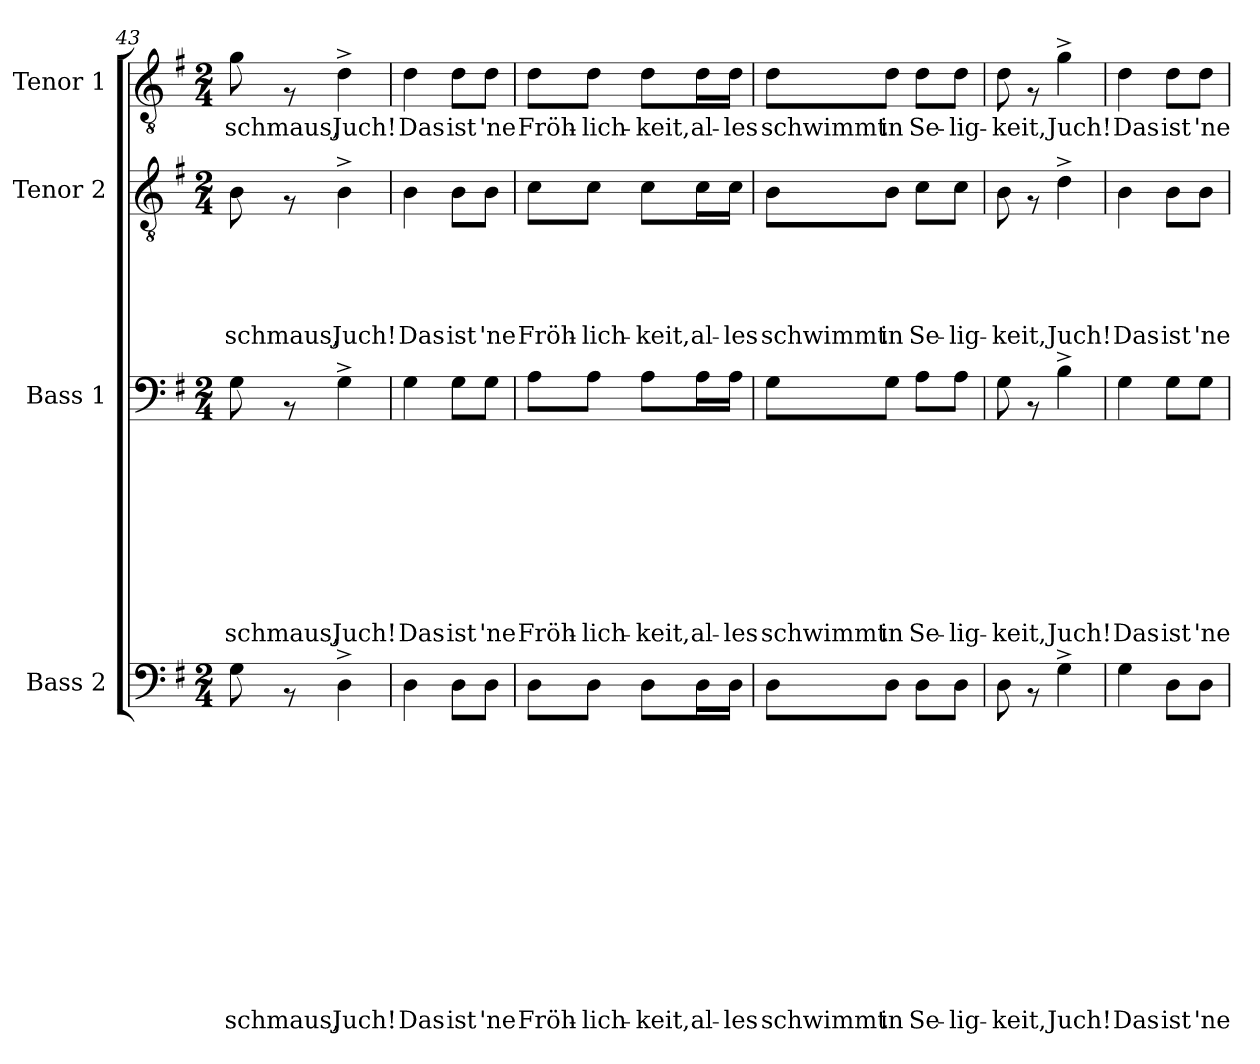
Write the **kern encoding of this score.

**kern	**text	**text	**text	**text	**text	**text	**text	**text	**text	**text	**text	**text	**text	**kern	**text	**text	**text	**text	**text	**text	**text	**text	**text	**kern	**text	**text	**text	**text	**text	**kern	**text
*part4	*part4	*part4	*part4	*part4	*part4	*part4	*part4	*part4	*part4	*part4	*part4	*part4	*part4	*part3	*part3	*part3	*part3	*part3	*part3	*part3	*part3	*part3	*part3	*part2	*part2	*part2	*part2	*part2	*part2	*part1	*part1
*staff4	*staff4	*staff4	*staff4	*staff4	*staff4	*staff4	*staff4	*staff4	*staff4	*staff4	*staff4	*staff4	*staff4	*staff3	*staff3	*staff3	*staff3	*staff3	*staff3	*staff3	*staff3	*staff3	*staff3	*staff2	*staff2	*staff2	*staff2	*staff2	*staff2	*staff1	*staff1
*I"Bass 2	*	*	*	*	*	*	*	*	*	*	*	*	*	*I"Bass 1	*	*	*	*	*	*	*	*	*	*I"Tenor 2	*	*	*	*	*	*I"Tenor 1	*
!!LO:PB:g=z
*clefF4	*	*	*	*	*	*	*	*	*	*	*	*	*	*clefF4	*	*	*	*	*	*	*	*	*	*clefGv2	*	*	*	*	*	*clefGv2	*
*k[f#]	*	*	*	*	*	*	*	*	*	*	*	*	*	*k[f#]	*	*	*	*	*	*	*	*	*	*k[f#]	*	*	*	*	*	*k[f#]	*
*G:	*	*	*	*	*	*	*	*	*	*	*	*	*	*G:	*	*	*	*	*	*	*	*	*	*G:	*	*	*	*	*	*G:	*
*M2/4	*	*	*	*	*	*	*	*	*	*	*	*	*	*M2/4	*	*	*	*	*	*	*	*	*	*M2/4	*	*	*	*	*	*M2/4	*
=43	=43	=43	=43	=43	=43	=43	=43	=43	=43	=43	=43	=43	=43	=43	=43	=43	=43	=43	=43	=43	=43	=43	=43	=43	=43	=43	=43	=43	=43	=43	=43
!	!	!	!	!	!	!	!	!	!	!	!	!	!LO:LY:b	!	!	!	!	!	!	!	!	!	!LO:LY:b	!	!	!	!	!	!LO:LY:b	!	!LO:LY:b
8G\	.	.	.	.	.	.	.	.	.	.	.	.	-schmaus,	8G\	.	.	.	.	.	.	.	.	-schmaus,	8B\	.	.	.	.	-schmaus,	8g\	-schmaus,
8rAA	.	.	.	.	.	.	.	.	.	.	.	.	.	8rAA	.	.	.	.	.	.	.	.	.	8rF	.	.	.	.	.	8rF	.
!	!	!	!	!	!	!	!	!	!	!	!	!	!LO:LY:b	!	!	!	!	!	!	!	!	!	!LO:LY:b	!	!	!	!	!	!LO:LY:b	!	!LO:LY:b
4D^>\	.	.	.	.	.	.	.	.	.	.	.	.	Juch!	4G^>\	.	.	.	.	.	.	.	.	Juch!	4B^>\	.	.	.	.	Juch!	4d^>\	Juch!
=44	=44	=44	=44	=44	=44	=44	=44	=44	=44	=44	=44	=44	=44	=44	=44	=44	=44	=44	=44	=44	=44	=44	=44	=44	=44	=44	=44	=44	=44	=44	=44
!	!	!	!	!	!	!	!	!	!	!	!	!	!LO:LY:b	!	!	!	!	!	!	!	!	!	!LO:LY:b	!	!	!	!	!	!LO:LY:b	!	!LO:LY:b
4D\	.	.	.	.	.	.	.	.	.	.	.	.	Das	4G\	.	.	.	.	.	.	.	.	Das	4B\	.	.	.	.	Das	4d\	Das
!	!	!	!	!	!	!	!	!	!	!	!	!	!LO:LY:b	!	!	!	!	!	!	!	!	!	!LO:LY:b	!	!	!	!	!	!LO:LY:b	!	!LO:LY:b
8D\L	.	.	.	.	.	.	.	.	.	.	.	.	ist	8G\L	.	.	.	.	.	.	.	.	ist	8B\L	.	.	.	.	ist	8d\L	ist
!	!	!	!	!	!	!	!	!	!	!	!	!	!LO:LY:b	!	!	!	!	!	!	!	!	!	!LO:LY:b	!	!	!	!	!	!LO:LY:b	!	!LO:LY:b
8D\J	.	.	.	.	.	.	.	.	.	.	.	.	'ne	8G\J	.	.	.	.	.	.	.	.	'ne	8B\J	.	.	.	.	'ne	8d\J	'ne
=45	=45	=45	=45	=45	=45	=45	=45	=45	=45	=45	=45	=45	=45	=45	=45	=45	=45	=45	=45	=45	=45	=45	=45	=45	=45	=45	=45	=45	=45	=45	=45
!	!	!	!	!	!	!	!	!	!	!	!	!	!LO:LY:b	!	!	!	!	!	!	!	!	!	!LO:LY:b	!	!	!	!	!	!LO:LY:b	!	!LO:LY:b
8D\L	.	.	.	.	.	.	.	.	.	.	.	.	Fröh-	8A\L	.	.	.	.	.	.	.	.	Fröh-	8c\L	.	.	.	.	Fröh-	8d\L	Fröh-
!	!	!	!	!	!	!	!	!	!	!	!	!	!LO:LY:b	!	!	!	!	!	!	!	!	!	!LO:LY:b	!	!	!	!	!	!LO:LY:b	!	!LO:LY:b
8D\J	.	.	.	.	.	.	.	.	.	.	.	.	-lich-	8A\J	.	.	.	.	.	.	.	.	-lich-	8c\J	.	.	.	.	-lich-	8d\J	-lich-
!	!	!	!	!	!	!	!	!	!	!	!	!	!LO:LY:b	!	!	!	!	!	!	!	!	!	!LO:LY:b	!	!	!	!	!	!LO:LY:b	!	!LO:LY:b
8D\L	.	.	.	.	.	.	.	.	.	.	.	.	-keit,	8A\L	.	.	.	.	.	.	.	.	-keit,	8c\L	.	.	.	.	-keit,	8d\L	-keit,
!	!	!	!	!	!	!	!	!	!	!	!	!	!LO:LY:b	!	!	!	!	!	!	!	!	!	!LO:LY:b	!	!	!	!	!	!LO:LY:b	!	!LO:LY:b
16D\L	.	.	.	.	.	.	.	.	.	.	.	.	al-	16A\L	.	.	.	.	.	.	.	.	al-	16c\L	.	.	.	.	al-	16d\L	al-
!	!	!	!	!	!	!	!	!	!	!	!	!	!LO:LY:b	!	!	!	!	!	!	!	!	!	!LO:LY:b	!	!	!	!	!	!LO:LY:b	!	!LO:LY:b
16D\JJ	.	.	.	.	.	.	.	.	.	.	.	.	-les	16A\JJ	.	.	.	.	.	.	.	.	-les	16c\JJ	.	.	.	.	-les	16d\JJ	-les
=46	=46	=46	=46	=46	=46	=46	=46	=46	=46	=46	=46	=46	=46	=46	=46	=46	=46	=46	=46	=46	=46	=46	=46	=46	=46	=46	=46	=46	=46	=46	=46
!	!	!	!	!	!	!	!	!	!	!	!	!	!LO:LY:b	!	!	!	!	!	!	!	!	!	!LO:LY:b	!	!	!	!	!	!LO:LY:b	!	!LO:LY:b
8D\L	.	.	.	.	.	.	.	.	.	.	.	.	schwimmt	8G\L	.	.	.	.	.	.	.	.	schwimmt	8B\L	.	.	.	.	schwimmt	8d\L	schwimmt
!	!	!	!	!	!	!	!	!	!	!	!	!	!LO:LY:b	!	!	!	!	!	!	!	!	!	!LO:LY:b	!	!	!	!	!	!LO:LY:b	!	!LO:LY:b
8D\J	.	.	.	.	.	.	.	.	.	.	.	.	in	8G\J	.	.	.	.	.	.	.	.	in	8B\J	.	.	.	.	in	8d\J	in
!	!	!	!	!	!	!	!	!	!	!	!	!	!LO:LY:b	!	!	!	!	!	!	!	!	!	!LO:LY:b	!	!	!	!	!	!LO:LY:b	!	!LO:LY:b
8D\L	.	.	.	.	.	.	.	.	.	.	.	.	Se-	8A\L	.	.	.	.	.	.	.	.	Se-	8c\L	.	.	.	.	Se-	8d\L	Se-
!	!	!	!	!	!	!	!	!	!	!	!	!	!LO:LY:b	!	!	!	!	!	!	!	!	!	!LO:LY:b	!	!	!	!	!	!LO:LY:b	!	!LO:LY:b
8D\J	.	.	.	.	.	.	.	.	.	.	.	.	-lig-	8A\J	.	.	.	.	.	.	.	.	-lig-	8c\J	.	.	.	.	-lig-	8d\J	-lig-
=47	=47	=47	=47	=47	=47	=47	=47	=47	=47	=47	=47	=47	=47	=47	=47	=47	=47	=47	=47	=47	=47	=47	=47	=47	=47	=47	=47	=47	=47	=47	=47
!	!	!	!	!	!	!	!	!	!	!	!	!	!LO:LY:b	!	!	!	!	!	!	!	!	!	!LO:LY:b	!	!	!	!	!	!LO:LY:b	!	!LO:LY:b
8D\	.	.	.	.	.	.	.	.	.	.	.	.	-keit,	8G\	.	.	.	.	.	.	.	.	-keit,	8B\	.	.	.	.	-keit,	8d\	-keit,
8rAA	.	.	.	.	.	.	.	.	.	.	.	.	.	8rAA	.	.	.	.	.	.	.	.	.	8rF	.	.	.	.	.	8rF	.
!	!	!	!	!	!	!	!	!	!	!	!	!	!LO:LY:b	!	!	!	!	!	!	!	!	!	!LO:LY:b	!	!	!	!	!	!LO:LY:b	!	!LO:LY:b
4G^>\	.	.	.	.	.	.	.	.	.	.	.	.	Juch!	4B^>\	.	.	.	.	.	.	.	.	Juch!	4d^>\	.	.	.	.	Juch!	4g^>\	Juch!
=48	=48	=48	=48	=48	=48	=48	=48	=48	=48	=48	=48	=48	=48	=48	=48	=48	=48	=48	=48	=48	=48	=48	=48	=48	=48	=48	=48	=48	=48	=48	=48
!	!	!	!	!	!	!	!	!	!	!	!	!	!LO:LY:b	!	!	!	!	!	!	!	!	!	!LO:LY:b	!	!	!	!	!	!LO:LY:b	!	!LO:LY:b
4G\	.	.	.	.	.	.	.	.	.	.	.	.	Das	4G\	.	.	.	.	.	.	.	.	Das	4B\	.	.	.	.	Das	4d\	Das
!	!	!	!	!	!	!	!	!	!	!	!	!	!LO:LY:b	!	!	!	!	!	!	!	!	!	!LO:LY:b	!	!	!	!	!	!LO:LY:b	!	!LO:LY:b
8D\L	.	.	.	.	.	.	.	.	.	.	.	.	ist	8G\L	.	.	.	.	.	.	.	.	ist	8B\L	.	.	.	.	ist	8d\L	ist
!	!	!	!	!	!	!	!	!	!	!	!	!	!LO:LY:b	!	!	!	!	!	!	!	!	!	!LO:LY:b	!	!	!	!	!	!LO:LY:b	!	!LO:LY:b
8D\J	.	.	.	.	.	.	.	.	.	.	.	.	'ne	8G\J	.	.	.	.	.	.	.	.	'ne	8B\J	.	.	.	.	'ne	8d\J	'ne
=	=	=	=	=	=	=	=	=	=	=	=	=	=	=	=	=	=	=	=	=	=	=	=	=	=	=	=	=	=	=	=
*-	*-	*-	*-	*-	*-	*-	*-	*-	*-	*-	*-	*-	*-	*-	*-	*-	*-	*-	*-	*-	*-	*-	*-	*-	*-	*-	*-	*-	*-	*-	*-
